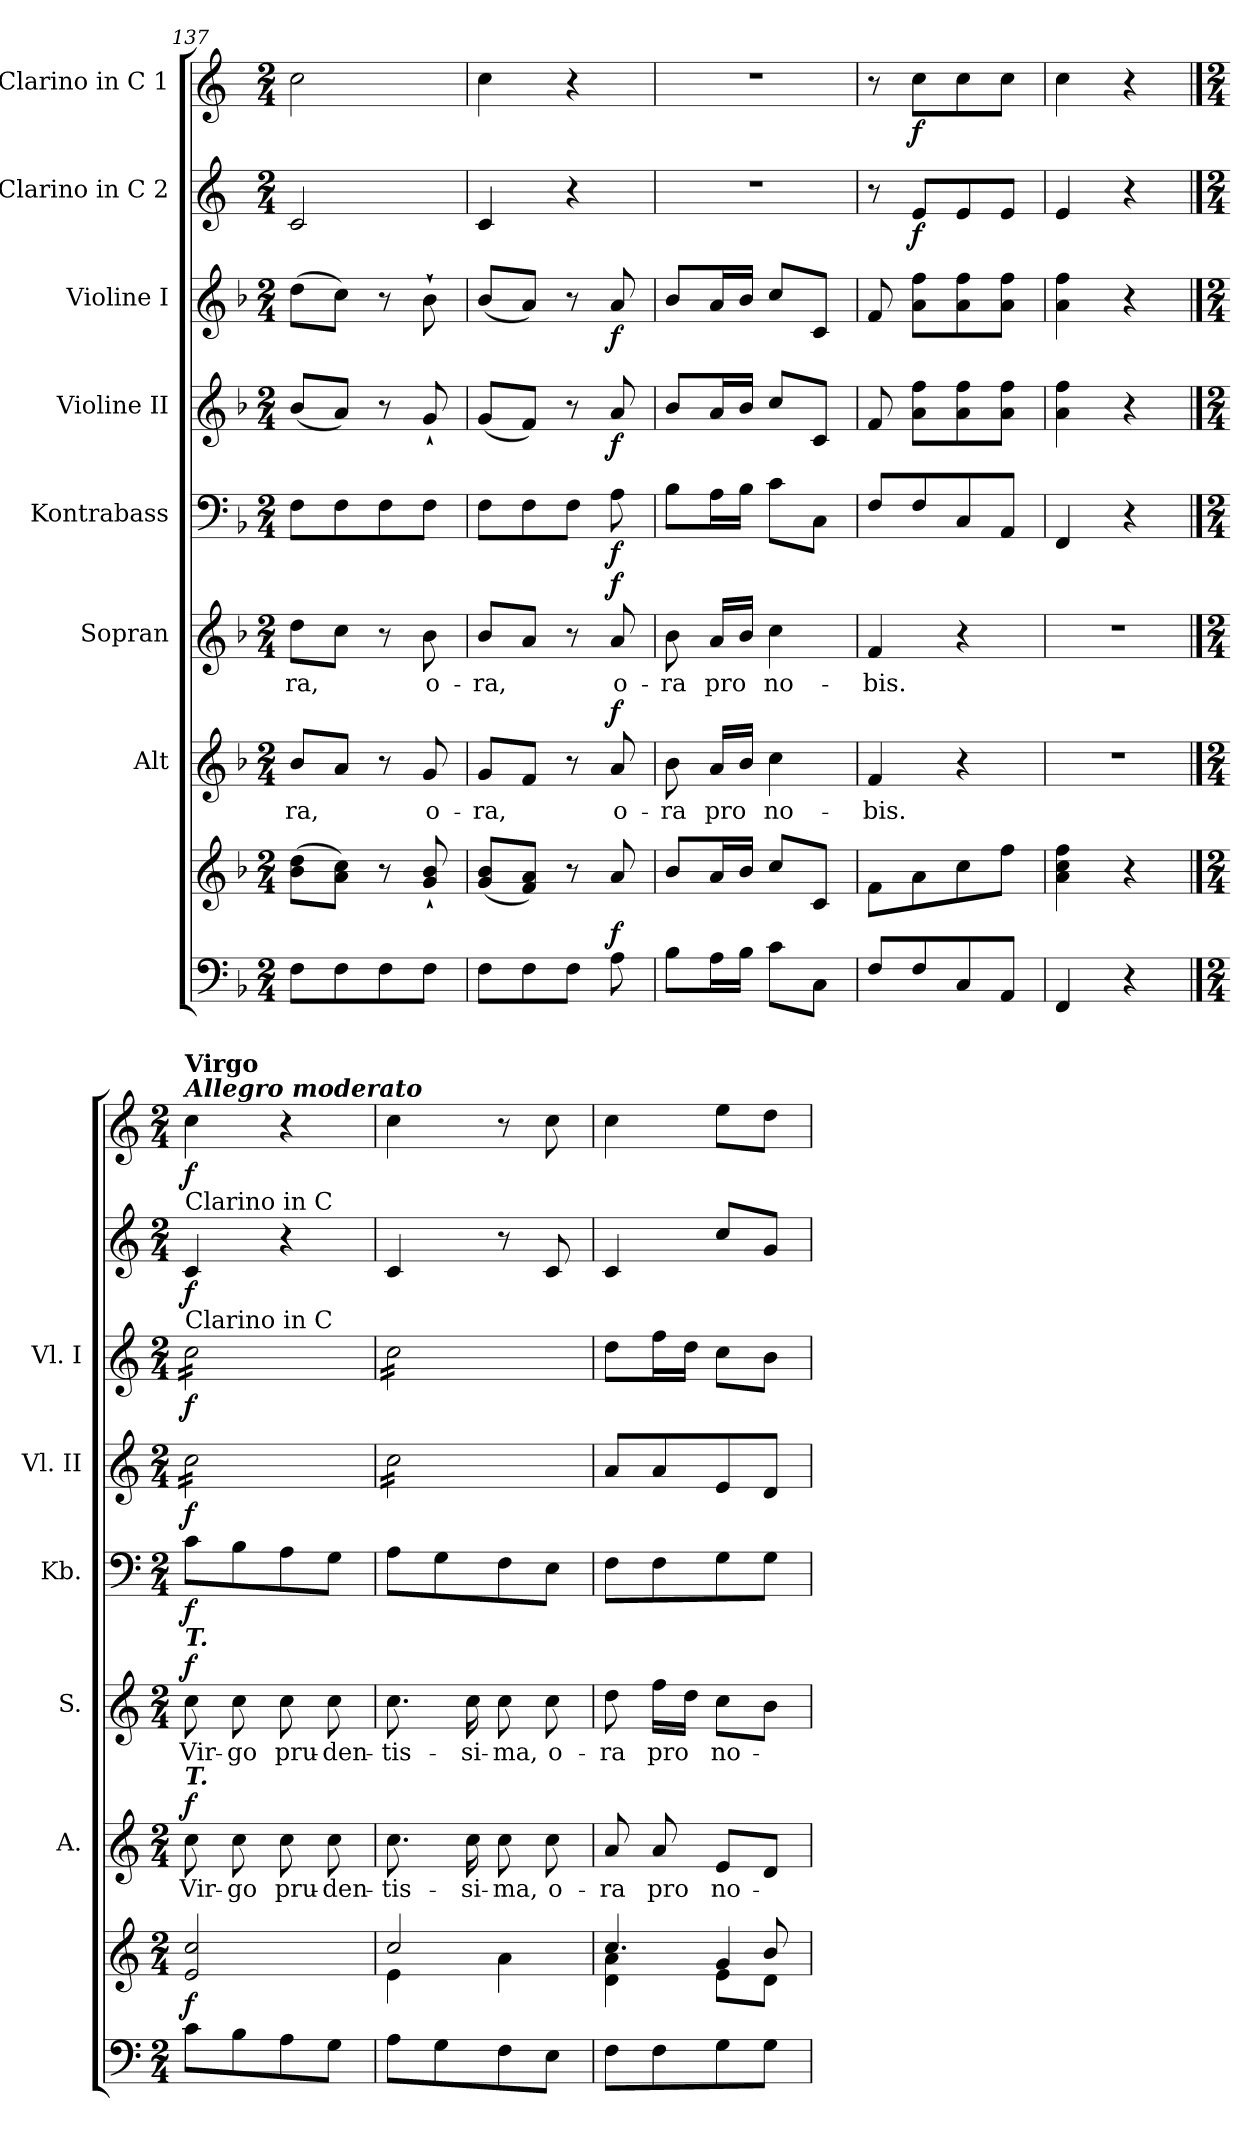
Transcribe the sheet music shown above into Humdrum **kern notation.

**kern	**kern	**dynam	**kern	**text	**dynam	**kern	**text	**dynam	**kern	**dynam	**kern	**dynam	**kern	**dynam	**kern	**dynam	**kern	**dynam
*part8	*part8	*part8	*part7	*part7	*part7	*part6	*part6	*part6	*part5	*part5	*part4	*part4	*part3	*part3	*part2	*part2	*part1	*part1
*staff9	*staff8	*staff8/9	*staff7	*staff7	*staff7	*staff6	*staff6	*staff6	*staff5	*staff5	*staff4	*staff4	*staff3	*staff3	*staff2	*staff2	*staff1	*staff1
*	*	*	*I"Alt	*	*	*I"Sopran	*	*	*I"Kontrabass	*	*I"Violine II	*	*I"Violine I	*	*I"Clarino in C 2	*	*I"Clarino in C 1	*
*	*	*	*I'A.	*	*	*I'S.	*	*	*I'Kb.	*	*I'Vl. II	*	*I'Vl. I	*	*	*	*	*
*clefF4	*clefG2	*	*clefG2	*	*	*clefG2	*	*	*clefF4	*	*clefG2	*	*clefG2	*	*clefG2	*	*clefG2	*
*	*	*	*	*	*	*	*	*	*ITrd7c12	*	*	*	*	*	*ITrd4c7	*	*ITrd4c7	*
*k[b-]	*k[b-]	*	*k[b-]	*	*	*k[b-]	*	*	*k[b-]	*	*k[b-]	*	*k[b-]	*	*k[b-]	*	*k[b-]	*
*F:	*F:	*	*F:	*	*	*F:	*	*	*F:	*	*F:	*	*F:	*	*F:	*	*F:	*
*M2/4	*M2/4	*	*M2/4	*	*	*M2/4	*	*	*M2/4	*	*M2/4	*	*M2/4	*	*M2/4	*	*M2/4	*
=137	=137	=137	=137	=137	=137	=137	=137	=137	=137	=137	=137	=137	=137	=137	=137	=137	=137	=137
!	!	!	!	!LO:LY:b	!	!	!LO:LY:b	!	!	!	!	!	!	!	!	!	!	!
8F\L	(>8b-\ 8dd\L	.	8b-/L	-ra,	.	8dd\L	-ra,	.	8FF\L	.	(<8b-/L	.	(>8dd\L	.	2F/	.	2f\	.
8F\	8a\ 8cc\J)	.	8a/J	.	.	8cc\J	.	.	8FF\	.	8a/J)	.	8cc\J)	.	.	.	.	.
8F\	8r	.	8r	.	.	8r	.	.	8FF\	.	8r	.	8r	.	.	.	.	.
!	!	!	!	!LO:LY:b	!	!	!LO:LY:b	!	!	!	!	!	!	!	!	!	!	!
8F\J	8g/`< 8b-/`<	.	8g/	o-	.	8b-\	o-	.	8FF\J	.	8g`</	.	8b-`>\	.	.	.	.	.
=138	=138	=138	=138	=138	=138	=138	=138	=138	=138	=138	=138	=138	=138	=138	=138	=138	=138	=138
!	!	!	!	!LO:LY:b	!	!	!LO:LY:b	!	!	!	!	!	!	!	!	!	!	!
8F\L	(<8g/ 8b-/L	.	8g/L	-ra,	.	8b-/L	-ra,	.	8FF\L	.	(<8g/L	.	(<8b-/L	.	4F/	.	4f\	.
8F\	8f/ 8a/J)	.	8f/J	.	.	8a/J	.	.	8FF\	.	8f/J)	.	8a/J)	.	.	.	.	.
8F\J	8r	.	8r	.	.	8r	.	.	8FF\J	.	8r	.	8r	.	4r	.	4r	.
!	!	!LO:DY:a=2	!	!LO:LY:b	!LO:DY:a	!	!LO:LY:b	!LO:DY:a	!	!LO:DY:b	!	!LO:DY:b	!	!LO:DY:b	!	!	!	!
8A\	8a/	f	8a/	o-	f	8a/	o-	f	8AA\	f	8a/	f	8a/	f	.	.	.	.
=139	=139	=139	=139	=139	=139	=139	=139	=139	=139	=139	=139	=139	=139	=139	=139	=139	=139	=139
!	!	!	!	!LO:LY:b	!	!	!LO:LY:b	!	!	!	!	!	!	!	!	!	!	!
8B-\L	8b-/L	.	8b-\	-ra	.	8b-\	-ra	.	8BB-\L	.	8b-/L	.	8b-/L	.	2r	.	2r	.
!	!	!	!	!LO:LY:b	!	!	!LO:LY:b	!	!	!	!	!	!	!	!	!	!	!
16A\L	16a/L	.	16a/LL	pro	.	16a/LL	pro	.	16AA\L	.	16a/L	.	16a/L	.	.	.	.	.
16B-\JJ	16b-/JJ	.	16b-/JJ	.	.	16b-/JJ	.	.	16BB-\JJ	.	16b-/JJ	.	16b-/JJ	.	.	.	.	.
!	!	!	!	!LO:LY:b	!	!	!LO:LY:b	!	!	!	!	!	!	!	!	!	!	!
8c\L	8cc/L	.	4cc\	no-	.	4cc\	no-	.	8C\L	.	8cc/L	.	8cc/L	.	.	.	.	.
8C\J	8c/J	.	.	.	.	.	.	.	8CC\J	.	8c/J	.	8c/J	.	.	.	.	.
=140	=140	=140	=140	=140	=140	=140	=140	=140	=140	=140	=140	=140	=140	=140	=140	=140	=140	=140
!	!	!	!	!LO:LY:b	!	!	!LO:LY:b	!	!	!	!	!	!	!	!	!	!	!
8F/L	8f\L	.	4f/	-bis.	.	4f/	-bis.	.	8FF/L	.	8f/	.	8f/	.	8r	.	8r	.
!	!	!	!	!	!	!	!	!	!	!	!	!	!	!	!	!LO:DY:b	!	!LO:DY:b
8F/	8a\	.	.	.	.	.	.	.	8FF/	.	8a\ 8ff\L	.	8a\ 8ff\L	.	8A/L	f	8f\L	f
8C/	8cc\	.	4r	.	.	4r	.	.	8CC/	.	8a\ 8ff\	.	8a\ 8ff\	.	8A/	.	8f\	.
8AA/J	8ff\J	.	.	.	.	.	.	.	8AAA/J	.	8a\ 8ff\J	.	8a\ 8ff\J	.	8A/J	.	8f\J	.
=141	=141	=141	=141	=141	=141	=141	=141	=141	=141	=141	=141	=141	=141	=141	=141	=141	=141	=141
4FF/	4a\ 4cc\ 4ff\	.	2r	.	.	2r	.	.	4FFF/	.	4a\ 4ff\	.	4a\ 4ff\	.	4A/	.	4f\	.
4r	4r	.	.	.	.	.	.	.	4r	.	4r	.	4r	.	4r	.	4r	.
!!LO:LB:g=z
==142	==142	==142	==142	==142	==142	==142	==142	==142	==142	==142	==142	==142	==142	==142	==142	==142	==142	==142
*k[]	*k[]	*	*k[]	*	*	*k[]	*	*	*k[]	*	*k[]	*	*k[]	*	*k[b-]	*	*k[b-]	*
*C:	*C:	*	*C:	*	*	*C:	*	*	*C:	*	*C:	*	*C:	*	*F:	*	*F:	*
*M2/4	*M2/4	*	*M2/4	*	*	*M2/4	*	*	*M2/4	*	*M2/4	*	*M2/4	*	*M2/4	*	*M2/4	*
!	!	!	!	!	!	!	!	!	!	!	!	!	!	!	!	!	!LO:TX:a:Bi:t=Allegro moderato	!
!	!	!	!	!	!	!	!	!	!	!	!	!	!	!	!	!	!LO:TX:a:B:t=Virgo	!
!	!	!	!	!	!	!	!	!	!	!	!	!	!	!	!	!	!LO:TX:b:t=Clarino in C	!
!	!	!	!	!	!	!	!	!	!	!	!	!	!	!	!LO:TX:b:t=Clarino in C	!	!	!
!	!	!	!	!	!	!LO:TX:a:Bi:t=T.	!	!	!	!	!	!	!	!	!	!	!	!
!	!	!	!LO:TX:a:Bi:t=T.	!	!	!	!	!	!	!	!	!	!	!	!	!	!	!
!	!	!LO:DY:a=2	!	!LO:LY:b	!LO:DY:a	!	!LO:LY:b	!LO:DY:a	!	!LO:DY:b	!	!LO:DY:b	!	!LO:DY:b	!	!LO:DY:b	!	!LO:DY:b
*	*	*	*	*	*	*	*	*	*	*	*tremolo	*	*	*	*	*	*	*
*	*	*	*	*	*	*	*	*	*	*	*	*	*tremolo	*	*	*	*	*
8c\L	2e/ 2cc/	f	8cc\	Vir-	f	8cc\	Vir-	f	8C\L	f	16cc\LL	f	16cc\LL	f	4F/	f	4f\	f
.	.	.	.	.	.	.	.	.	.	.	16cc\	.	16cc\	.	.	.	.	.
!	!	!	!	!LO:LY:b	!	!	!LO:LY:b	!	!	!	!	!	!	!	!	!	!	!
8B\	.	.	8cc\	-go	.	8cc\	-go	.	8BB\	.	16cc\	.	16cc\	.	.	.	.	.
.	.	.	.	.	.	.	.	.	.	.	16cc\	.	16cc\	.	.	.	.	.
!	!	!	!	!LO:LY:b	!	!	!LO:LY:b	!	!	!	!	!	!	!	!	!	!	!
8A\	.	.	8cc\	pru-	.	8cc\	pru-	.	8AA\	.	16cc\	.	16cc\	.	4r	.	4r	.
.	.	.	.	.	.	.	.	.	.	.	16cc\	.	16cc\	.	.	.	.	.
!	!	!	!	!LO:LY:b	!	!	!LO:LY:b	!	!	!	!	!	!	!	!	!	!	!
8G\J	.	.	8cc\	-den-	.	8cc\	-den-	.	8GG\J	.	16cc\	.	16cc\	.	.	.	.	.
.	.	.	.	.	.	.	.	.	.	.	16cc\JJ	.	16cc\JJ	.	.	.	.	.
=143	=143	=143	=143	=143	=143	=143	=143	=143	=143	=143	=143	=143	=143	=143	=143	=143	=143	=143
*	*^	*	*	*	*	*	*	*	*	*	*	*	*	*	*	*	*	*
!	!	!	!	!	!LO:LY:b	!	!	!LO:LY:b	!	!	!	!	!	!	!	!	!	!	!
8A\L	2cc/	4e\	.	8.cc\	-tis-	.	8.cc\	-tis-	.	8AA\L	.	16cc\LL	.	16cc\LL	.	4F/	.	4f\	.
.	.	.	.	.	.	.	.	.	.	.	.	16cc\	.	16cc\	.	.	.	.	.
8G\	.	.	.	.	.	.	.	.	.	8GG\	.	16cc\	.	16cc\	.	.	.	.	.
!	!	!	!	!	!LO:LY:b	!	!	!LO:LY:b	!	!	!	!	!	!	!	!	!	!	!
.	.	.	.	16cc\	-si-	.	16cc\	-si-	.	.	.	16cc\	.	16cc\	.	.	.	.	.
!	!	!	!	!	!LO:LY:b	!	!	!LO:LY:b	!	!	!	!	!	!	!	!	!	!	!
8F\	.	4a\	.	8cc\	-ma,	.	8cc\	-ma,	.	8FF\	.	16cc\	.	16cc\	.	8r	.	8r	.
.	.	.	.	.	.	.	.	.	.	.	.	16cc\	.	16cc\	.	.	.	.	.
!	!	!	!	!	!LO:LY:b	!	!	!LO:LY:b	!	!	!	!	!	!	!	!	!	!	!
8E\J	.	.	.	8cc\	o-	.	8cc\	o-	.	8EE\J	.	16cc\	.	16cc\	.	8F/	.	8f\	.
.	.	.	.	.	.	.	.	.	.	.	.	16cc\JJ	.	16cc\JJ	.	.	.	.	.
*	*	*	*	*	*	*	*	*	*	*	*	*	*	*Xtremolo	*	*	*	*	*
*	*	*	*	*	*	*	*	*	*	*	*	*Xtremolo	*	*	*	*	*	*	*
=144	=144	=144	=144	=144	=144	=144	=144	=144	=144	=144	=144	=144	=144	=144	=144	=144	=144	=144	=144
*	*	*^	*	*	*	*	*	*	*	*	*	*	*	*	*	*	*	*	*
!	!	!	!	!	!	!LO:LY:b	!	!	!LO:LY:b	!	!	!	!	!	!	!	!	!	!	!
8F\L	4.cc/	4d\ 4a\	4ryy	.	8a/	-ra	.	8dd\	-ra	.	8FF\L	.	8a/L	.	8dd\L	.	4F/	.	4f\	.
!	!	!	!	!	!	!LO:LY:b	!	!	!LO:LY:b	!	!	!	!	!	!	!	!	!	!	!
8F\	.	.	.	.	8a/	pro	.	16ff\LL	pro	.	8FF\	.	8a/	.	16ff\L	.	.	.	.	.
.	.	.	.	.	.	.	.	16dd\JJ	.	.	.	.	.	.	16dd\JJ	.	.	.	.	.
!	!	!	!	!	!	!LO:LY:b	!	!	!LO:LY:b	!	!	!	!	!	!	!	!	!	!	!
8G\	.	8e\L	4g/	.	8e/L	no-	.	8cc\L	no-	.	8GG\	.	8e/	.	8cc\L	.	8f/L	.	8a\L	.
8G\J	8b/	8d\J	.	.	8d/J	.	.	8b\J	.	.	8GG\J	.	8d/J	.	8b\J	.	8c/J	.	8g\J	.
*	*v	*v	*v	*	*	*	*	*	*	*	*	*	*	*	*	*	*	*	*	*
=	=	=	=	=	=	=	=	=	=	=	=	=	=	=	=	=	=	=
*-	*-	*-	*-	*-	*-	*-	*-	*-	*-	*-	*-	*-	*-	*-	*-	*-	*-	*-
